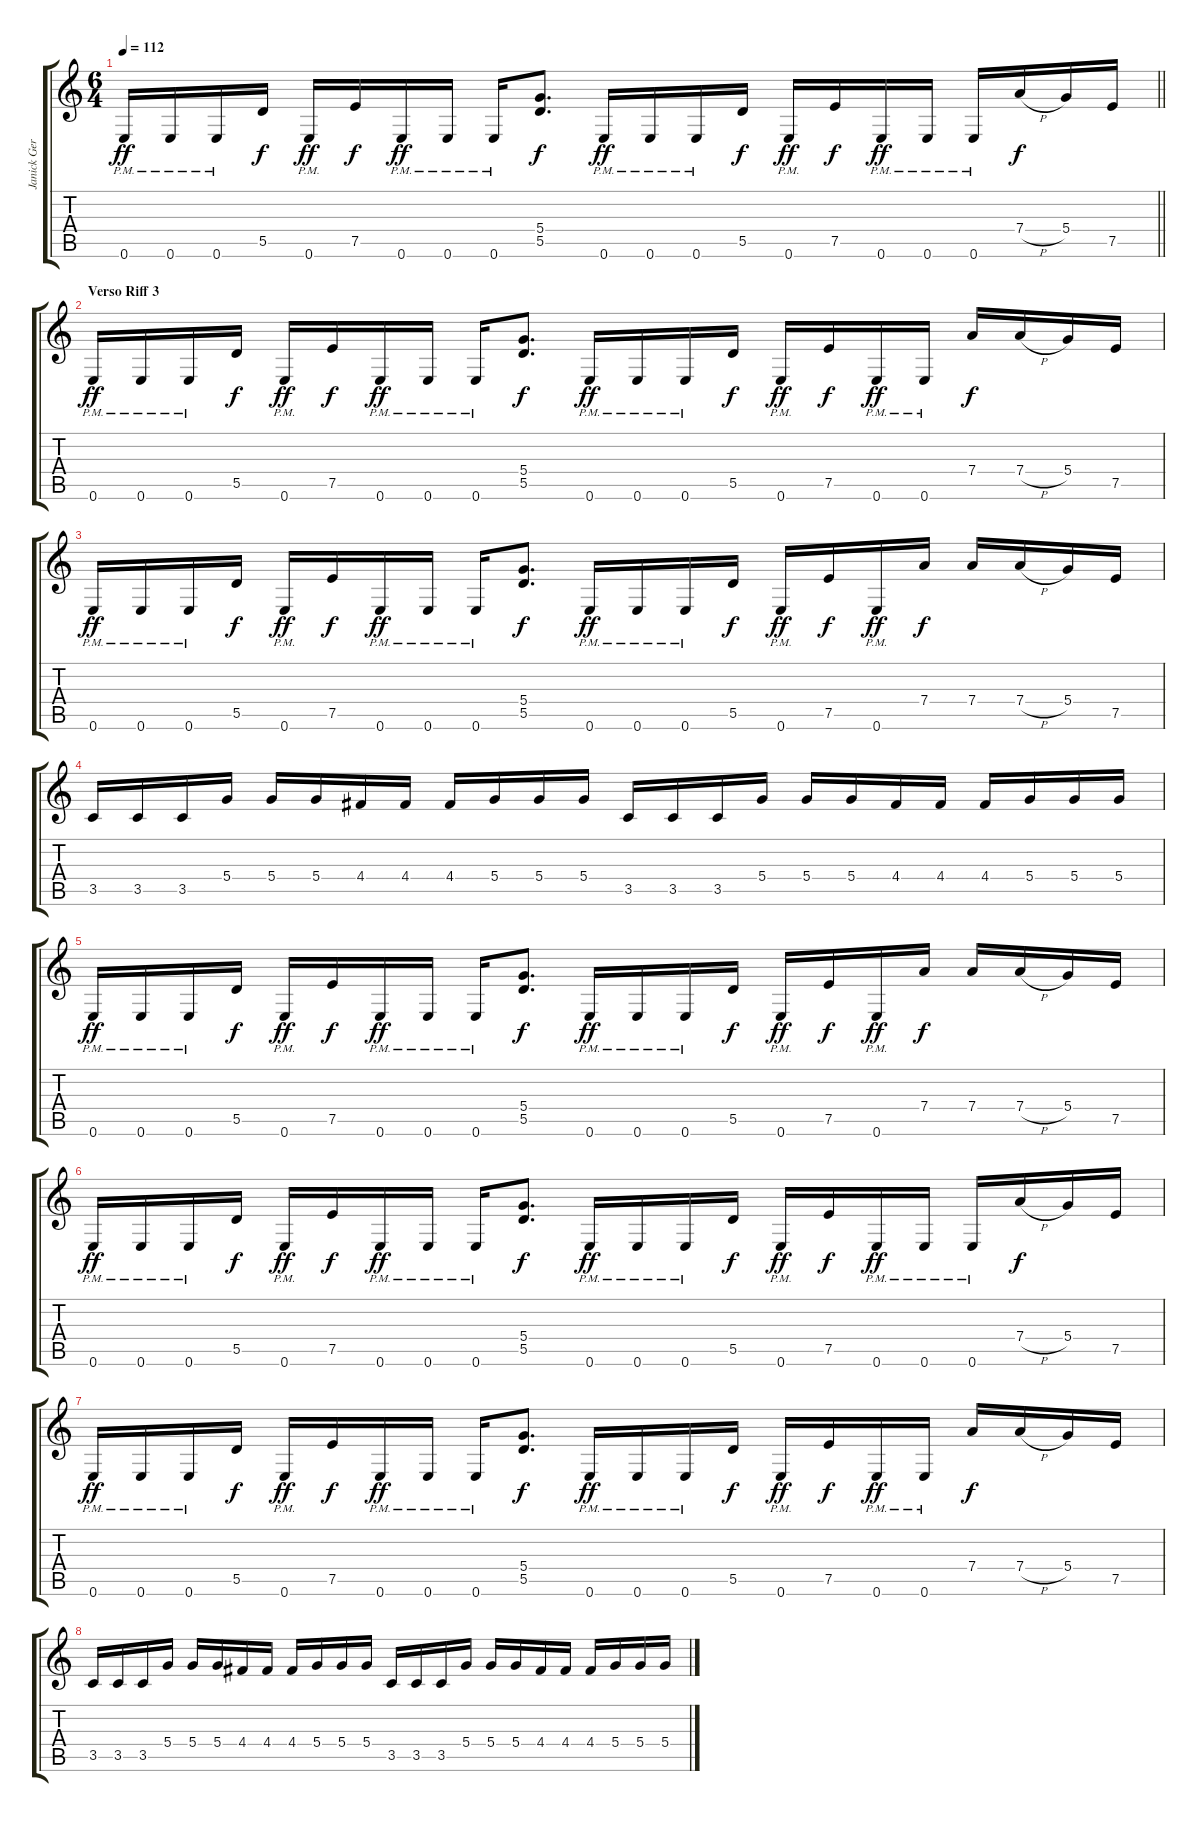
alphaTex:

\track ("Janick Gers" "Janick Ger") {instrument distortionguitar}
\staff {score tabs}
\tuning (E4 B3 G3 D3 A2 E2) {hide}
\ts (6 4)
\tempo 112
\clef g2
\barLineRight lightlight
\ks c
0.6{pm}.16{dy ff} 0.6{pm}.16 0.6{pm}.16 5.5.16{dy f} 0.6{pm}.16{dy ff} 7.5.16{dy f} 0.6{pm}.16{dy ff} 0.6{pm}.16 0.6{pm}.16 (5.4 5.5).8{d dy f} 0.6{pm}.16{dy ff} 0.6{pm}.16 0.6{pm}.16 5.5.16{dy f} 0.6{pm}.16{dy ff} 7.5.16{dy f} 0.6{pm}.16{dy ff} 0.6{pm}.16 0.6{pm}.16 7.4{h}.16{dy f} 5.4.16 7.5.16 |
\section ("" "Verso Riff 3")
0.6{pm}.16{dy ff} 0.6{pm}.16 0.6{pm}.16 5.5.16{dy f} 0.6{pm}.16{dy ff} 7.5.16{dy f} 0.6{pm}.16{dy ff} 0.6{pm}.16 0.6{pm}.16 (5.4 5.5).8{d dy f} 0.6{pm}.16{dy ff} 0.6{pm}.16 0.6{pm}.16 5.5.16{dy f} 0.6{pm}.16{dy ff} 7.5.16{dy f} 0.6{pm}.16{dy ff} 0.6{pm}.16 7.4.16{dy f} 7.4{h}.16 5.4.16 7.5.16 |
0.6{pm}.16{dy ff} 0.6{pm}.16 0.6{pm}.16 5.5.16{dy f} 0.6{pm}.16{dy ff} 7.5.16{dy f} 0.6{pm}.16{dy ff} 0.6{pm}.16 0.6{pm}.16 (5.4 5.5).8{d dy f} 0.6{pm}.16{dy ff} 0.6{pm}.16 0.6{pm}.16 5.5.16{dy f} 0.6{pm}.16{dy ff} 7.5.16{dy f} 0.6{pm}.16{dy ff} 7.4.16{dy f} 7.4.16 7.4{h}.16 5.4.16 7.5.16 |
3.5.16 3.5.16 3.5.16 5.4.16 5.4.16 5.4.16 4.4.16 4.4.16 4.4.16 5.4.16 5.4.16 5.4.16 3.5.16 3.5.16 3.5.16 5.4.16 5.4.16 5.4.16 4.4.16 4.4.16 4.4.16 5.4.16 5.4.16 5.4.16 |
0.6{pm}.16{dy ff} 0.6{pm}.16 0.6{pm}.16 5.5.16{dy f} 0.6{pm}.16{dy ff} 7.5.16{dy f} 0.6{pm}.16{dy ff} 0.6{pm}.16 0.6{pm}.16 (5.4 5.5).8{d dy f} 0.6{pm}.16{dy ff} 0.6{pm}.16 0.6{pm}.16 5.5.16{dy f} 0.6{pm}.16{dy ff} 7.5.16{dy f} 0.6{pm}.16{dy ff} 7.4.16{dy f} 7.4.16 7.4{h}.16 5.4.16 7.5.16 |
0.6{pm}.16{dy ff} 0.6{pm}.16 0.6{pm}.16 5.5.16{dy f} 0.6{pm}.16{dy ff} 7.5.16{dy f} 0.6{pm}.16{dy ff} 0.6{pm}.16 0.6{pm}.16 (5.4 5.5).8{d dy f} 0.6{pm}.16{dy ff} 0.6{pm}.16 0.6{pm}.16 5.5.16{dy f} 0.6{pm}.16{dy ff} 7.5.16{dy f} 0.6{pm}.16{dy ff} 0.6{pm}.16 0.6{pm}.16 7.4{h}.16{dy f} 5.4.16 7.5.16 |
0.6{pm}.16{dy ff} 0.6{pm}.16 0.6{pm}.16 5.5.16{dy f} 0.6{pm}.16{dy ff} 7.5.16{dy f} 0.6{pm}.16{dy ff} 0.6{pm}.16 0.6{pm}.16 (5.4 5.5).8{d dy f} 0.6{pm}.16{dy ff} 0.6{pm}.16 0.6{pm}.16 5.5.16{dy f} 0.6{pm}.16{dy ff} 7.5.16{dy f} 0.6{pm}.16{dy ff} 0.6{pm}.16 7.4.16{dy f} 7.4{h}.16 5.4.16 7.5.16 |
3.5.16 3.5.16 3.5.16 5.4.16 5.4.16 5.4.16 4.4.16 4.4.16 4.4.16 5.4.16 5.4.16 5.4.16 3.5.16 3.5.16 3.5.16 5.4.16 5.4.16 5.4.16 4.4.16 4.4.16 4.4.16 5.4.16 5.4.16 5.4.16
